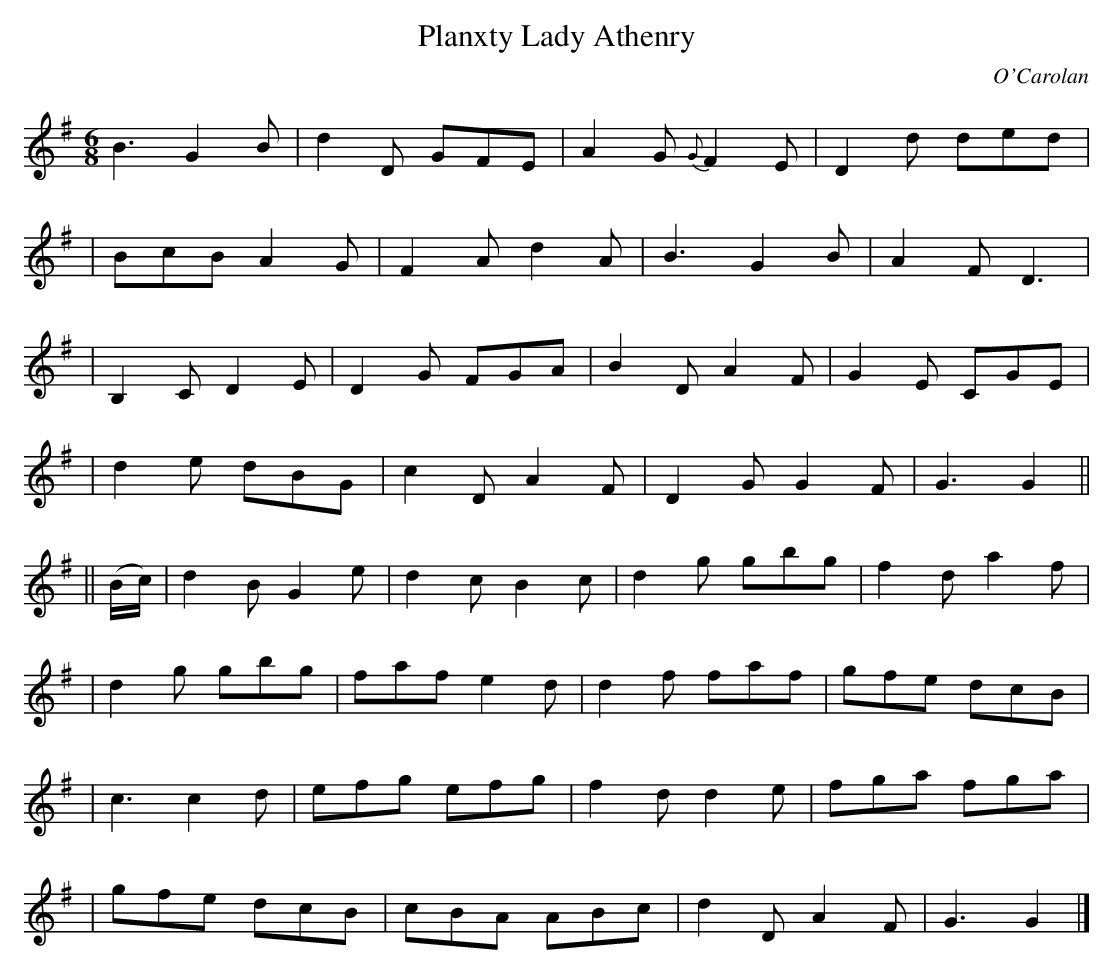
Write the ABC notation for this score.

X:1
T: Planxty Lady Athenry
C:O'Carolan
M:6/8
L:1/8
K:G
B3 G2B | d2D GFE | A2G {G}F2E | D2d ded |
| BcB A2G | F2A d2A | B3 G2B | A2F D3 |
| B,2C D2E | D2G FGA | B2D A2F | G2E CGE |
| d2e dBG | c2D A2F | D2G G2F | G3 G2 ||
|| (B/c/) \
| d2B G2e | d2c B2c | d2g gbg | f2d a2f |
| d2g gbg | faf e2d | d2f faf | gfe dcB |
| c3 c2d | efg efg | f2d d2e | fga fga |
| gfe dcB | cBA ABc | d2D A2F | G3 G2 |]
